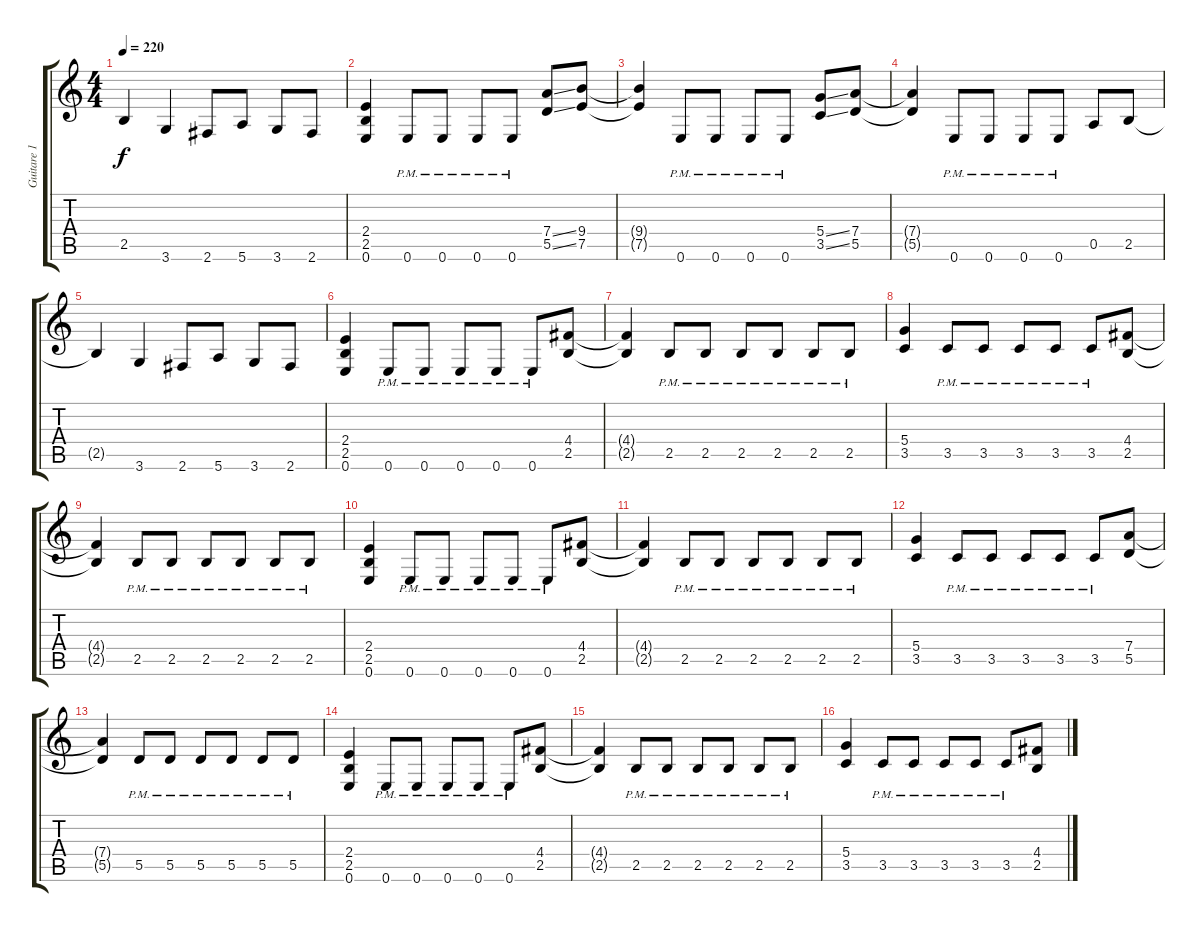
\track ("Guitare 1" "Guitare 1") {instrument distortionguitar}
\staff {score tabs}
\tuning (E4 B3 G3 D3 A2 E2) {hide}
\ts (4 4)
\tempo 220
\clef g2
\ks c
2.5{t}.4{dy f} 3.6.4 2.6.8 5.6.8 3.6.8 2.6.8 |
(2.4 2.5 0.6).4 0.6{pm}.8 0.6{pm}.8 0.6{pm}.8 0.6{pm}.8 (7.4{ss} 5.5{ss}).8 (9.4 7.5).8 |
(9.4{t} 7.5{t}).4 0.6{pm}.8 0.6{pm}.8 0.6{pm}.8 0.6{pm}.8 (5.4{ss} 3.5{ss}).8 (7.4 5.5).8 |
(7.4{t} 5.5{t}).4 0.6{pm}.8 0.6{pm}.8 0.6{pm}.8 0.6{pm}.8 0.5.8 2.5.8 |
2.5{t}.4 3.6.4 2.6.8 5.6.8 3.6.8 2.6.8 |
(2.4 2.5 0.6).4 0.6{pm}.8 0.6{pm}.8 0.6{pm}.8 0.6{pm}.8 0.6{pm}.8 (4.4 2.5).8 |
(4.4{t} 2.5{t}).4 2.5{pm}.8 2.5{pm}.8 2.5{pm}.8 2.5{pm}.8 2.5{pm}.8 2.5{pm}.8 |
(5.4 3.5).4 3.5{pm}.8 3.5{pm}.8 3.5{pm}.8 3.5{pm}.8 3.5{pm}.8 (4.4 2.5).8 |
(4.4{t} 2.5{t}).4 2.5{pm}.8 2.5{pm}.8 2.5{pm}.8 2.5{pm}.8 2.5{pm}.8 2.5{pm}.8 |
(2.4 2.5 0.6).4 0.6{pm}.8 0.6{pm}.8 0.6{pm}.8 0.6{pm}.8 0.6{pm}.8 (4.4 2.5).8 |
(4.4{t} 2.5{t}).4 2.5{pm}.8 2.5{pm}.8 2.5{pm}.8 2.5{pm}.8 2.5{pm}.8 2.5{pm}.8 |
(5.4 3.5).4 3.5{pm}.8 3.5{pm}.8 3.5{pm}.8 3.5{pm}.8 3.5{pm}.8 (7.4 5.5).8 |
(7.4{t} 5.5{t}).4 5.5{pm}.8 5.5{pm}.8 5.5{pm}.8 5.5{pm}.8 5.5{pm}.8 5.5{pm}.8 |
(2.4 2.5 0.6).4 0.6{pm}.8 0.6{pm}.8 0.6{pm}.8 0.6{pm}.8 0.6{pm}.8 (4.4 2.5).8 |
(4.4{t} 2.5{t}).4 2.5{pm}.8 2.5{pm}.8 2.5{pm}.8 2.5{pm}.8 2.5{pm}.8 2.5{pm}.8 |
(5.4 3.5).4 3.5{pm}.8 3.5{pm}.8 3.5{pm}.8 3.5{pm}.8 3.5{pm}.8 (4.4 2.5).8
